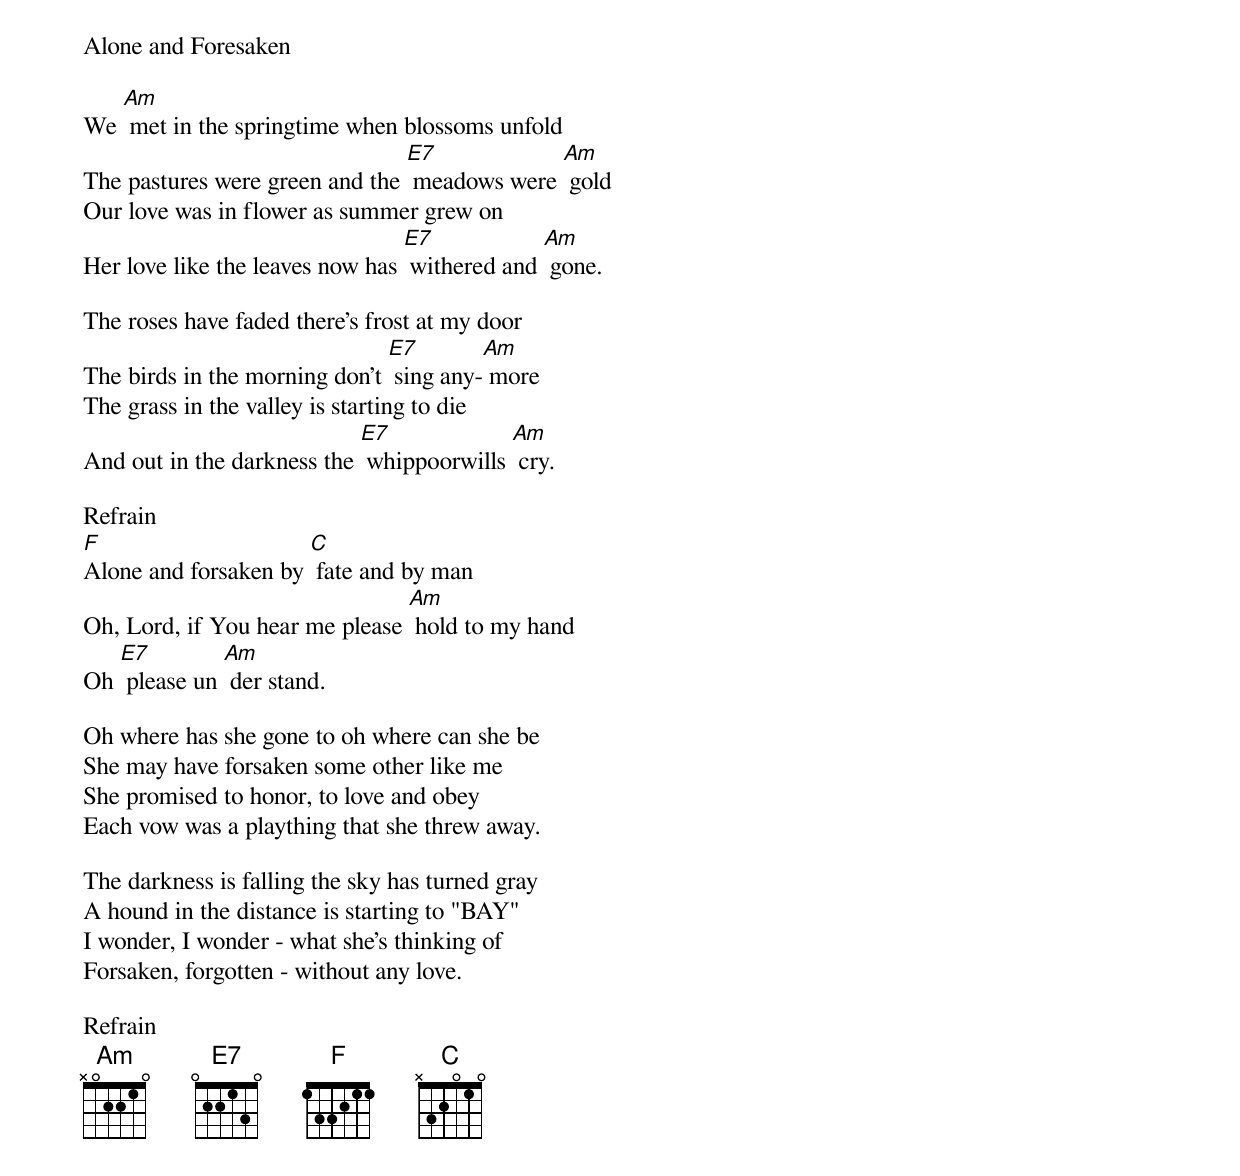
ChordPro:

Alone and Foresaken

We [Am] met in the springtime when blossoms unfold
The pastures were green and the [E7] meadows were [Am] gold
Our love was in flower as summer grew on
Her love like the leaves now has [E7] withered and [Am] gone.

The roses have faded there's frost at my door
The birds in the morning don't [E7] sing any-[Am] more
The grass in the valley is starting to die
And out in the darkness the [E7] whippoorwills [Am] cry.

Refrain
[F]Alone and forsaken by [C] fate and by man
Oh, Lord, if You hear me please [Am] hold to my hand
Oh [E7] please un [Am] der stand.

Oh where has she gone to oh where can she be
She may have forsaken some other like me
She promised to honor, to love and obey
Each vow was a plaything that she threw away.

The darkness is falling the sky has turned gray
A hound in the distance is starting to "BAY"
I wonder, I wonder - what she's thinking of
Forsaken, forgotten - without any love.

Refrain
